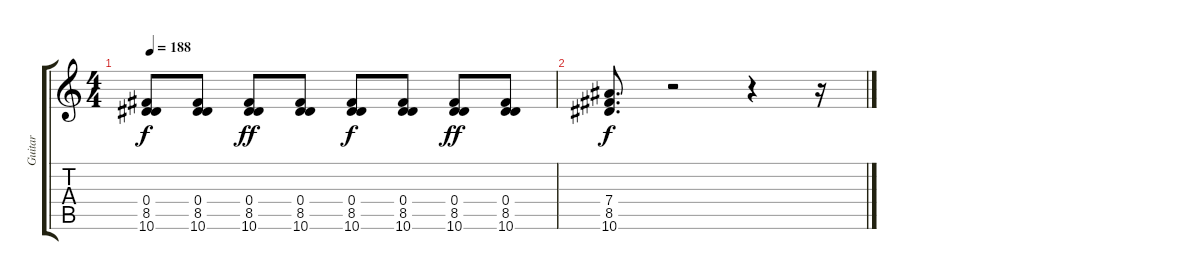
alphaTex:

\track ("Guitar" "Guitar") {instrument overdrivenguitar}
\staff {score tabs}
\tuning (F4 C4 Ab3 Eb3 Bb2 F2) {hide}
\ts (4 4)
\tempo 188
\clef g2
\ks c
(0.4 8.5 10.6).8{dy f} (0.4 8.5 10.6).8 (0.4 8.5 10.6).8{dy ff} (0.4 8.5 10.6).8 (0.4 8.5 10.6).8{dy f} (0.4 8.5 10.6).8 (0.4 8.5 10.6).8{dy ff} (0.4 8.5 10.6).8 |
(7.4 8.5 10.6).8{d dy f} r.2 r.4 r.16
